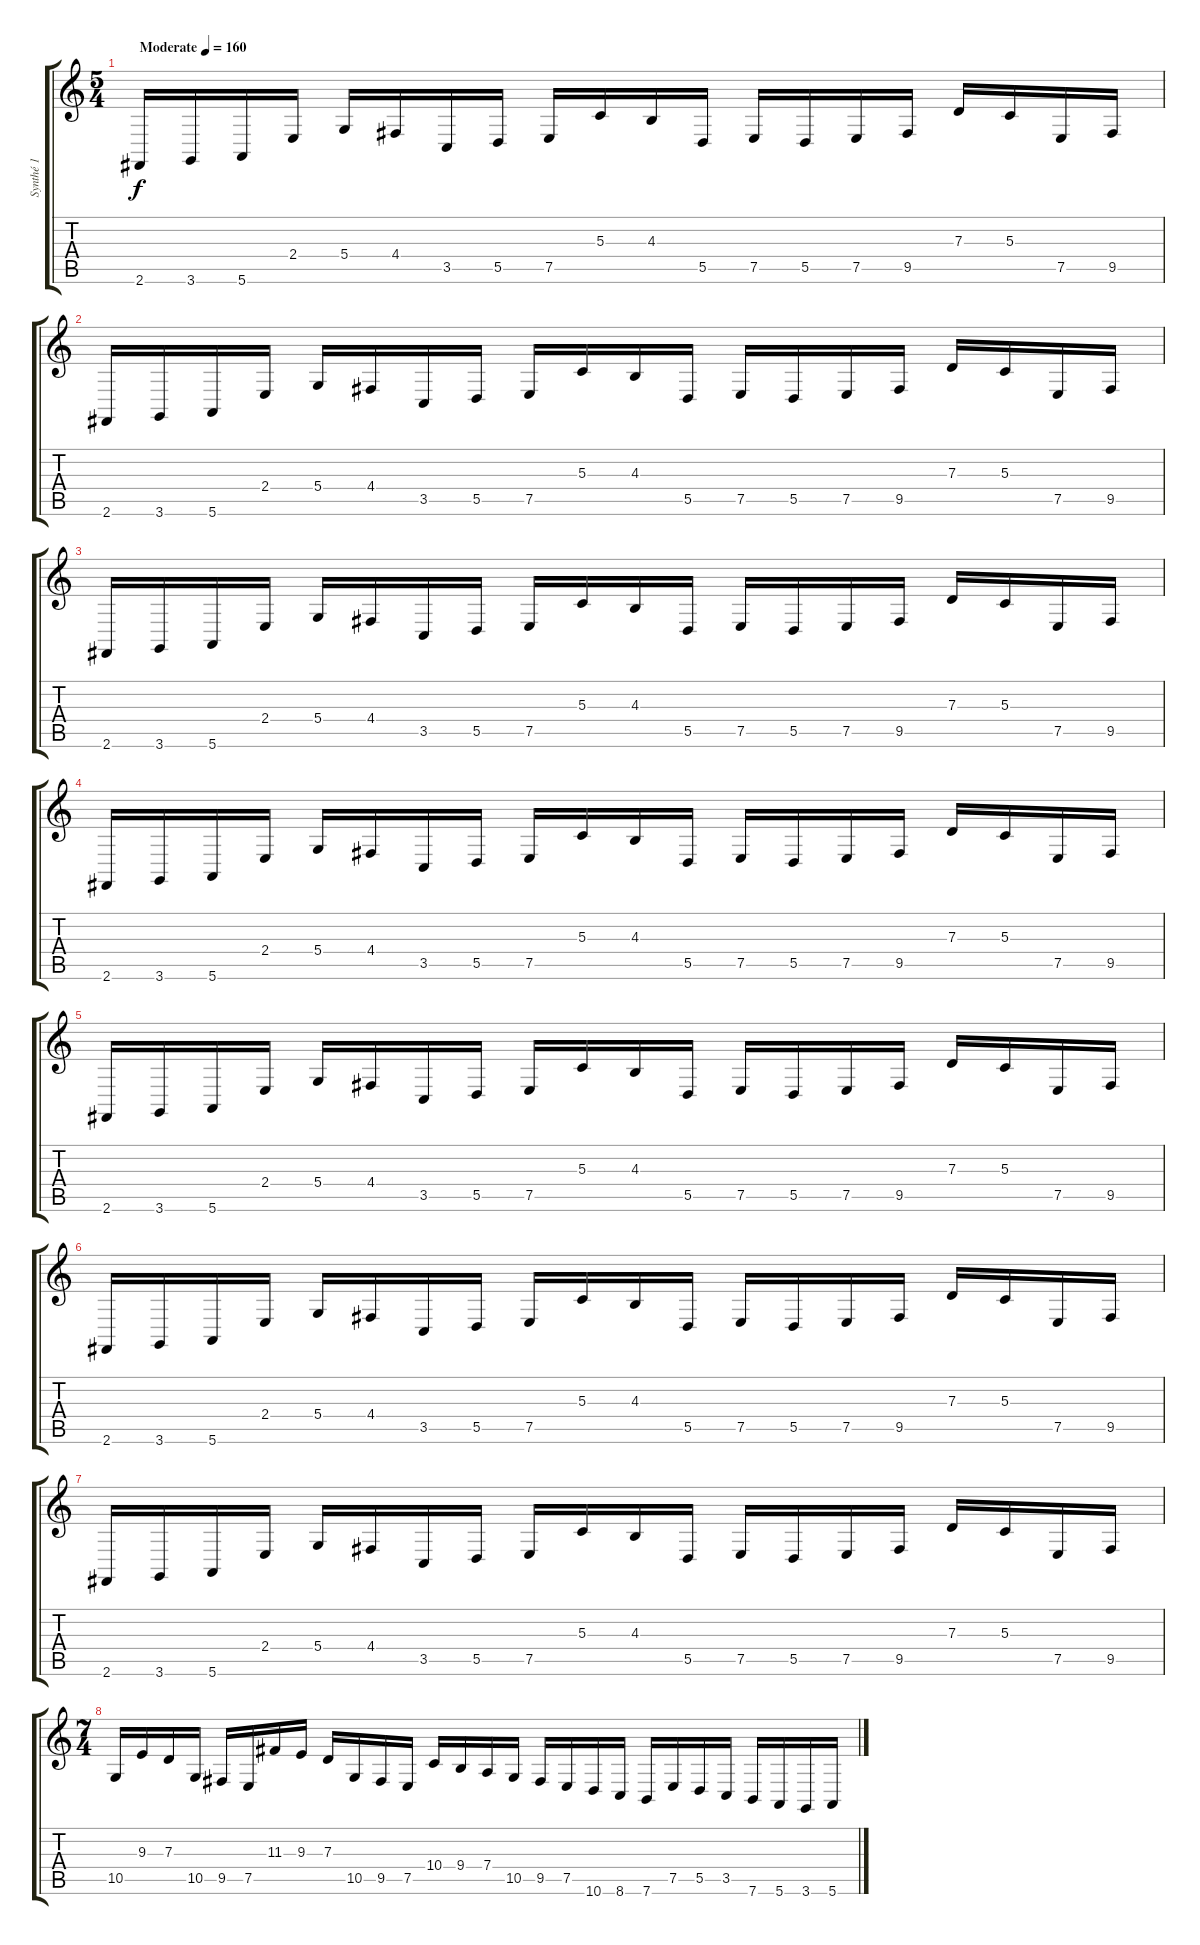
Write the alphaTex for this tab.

\track ("Synthé 1" "Synthé 1") {instrument lead3calliope}
\staff {score tabs}
\tuning (E4 B3 G3 D3 A2 E2) {hide}
\ts (5 4)
\tempo (160 "Moderate")
\clef g2
\ks c
2.6.16{dy f instrument lead3calliope} 3.6.16 5.6.16 2.4.16 5.4.16 4.4.16 3.5.16 5.5.16 7.5.16 5.3.16 4.3.16 5.5.16 7.5.16 5.5.16 7.5.16 9.5.16 7.3.16 5.3.16 7.5.16 9.5.16 |
2.6.16 3.6.16 5.6.16 2.4.16 5.4.16 4.4.16 3.5.16 5.5.16 7.5.16 5.3.16 4.3.16 5.5.16 7.5.16 5.5.16 7.5.16 9.5.16 7.3.16 5.3.16 7.5.16 9.5.16 |
2.6.16 3.6.16 5.6.16 2.4.16 5.4.16 4.4.16 3.5.16 5.5.16 7.5.16 5.3.16 4.3.16 5.5.16 7.5.16 5.5.16 7.5.16 9.5.16 7.3.16 5.3.16 7.5.16 9.5.16 |
2.6.16 3.6.16 5.6.16 2.4.16 5.4.16 4.4.16 3.5.16 5.5.16 7.5.16 5.3.16 4.3.16 5.5.16 7.5.16 5.5.16 7.5.16 9.5.16 7.3.16 5.3.16 7.5.16 9.5.16 |
2.6.16 3.6.16 5.6.16 2.4.16 5.4.16 4.4.16 3.5.16 5.5.16 7.5.16 5.3.16 4.3.16 5.5.16 7.5.16 5.5.16 7.5.16 9.5.16 7.3.16 5.3.16 7.5.16 9.5.16 |
2.6.16 3.6.16 5.6.16 2.4.16 5.4.16 4.4.16 3.5.16 5.5.16 7.5.16 5.3.16 4.3.16 5.5.16 7.5.16 5.5.16 7.5.16 9.5.16 7.3.16 5.3.16 7.5.16 9.5.16 |
2.6.16 3.6.16 5.6.16 2.4.16 5.4.16 4.4.16 3.5.16 5.5.16 7.5.16 5.3.16 4.3.16 5.5.16 7.5.16 5.5.16 7.5.16 9.5.16 7.3.16 5.3.16 7.5.16 9.5.16 |
\ts (7 4)
10.5.16 9.3.16 7.3.16 10.5.16 9.5.16 7.5.16 11.3.16 9.3.16 7.3.16 10.5.16 9.5.16 7.5.16 10.4.16 9.4.16 7.4.16 10.5.16 9.5.16 7.5.16 10.6.16 8.6.16 7.6.16 7.5.16 5.5.16 3.5.16 7.6.16 5.6.16 3.6.16 5.6.16
